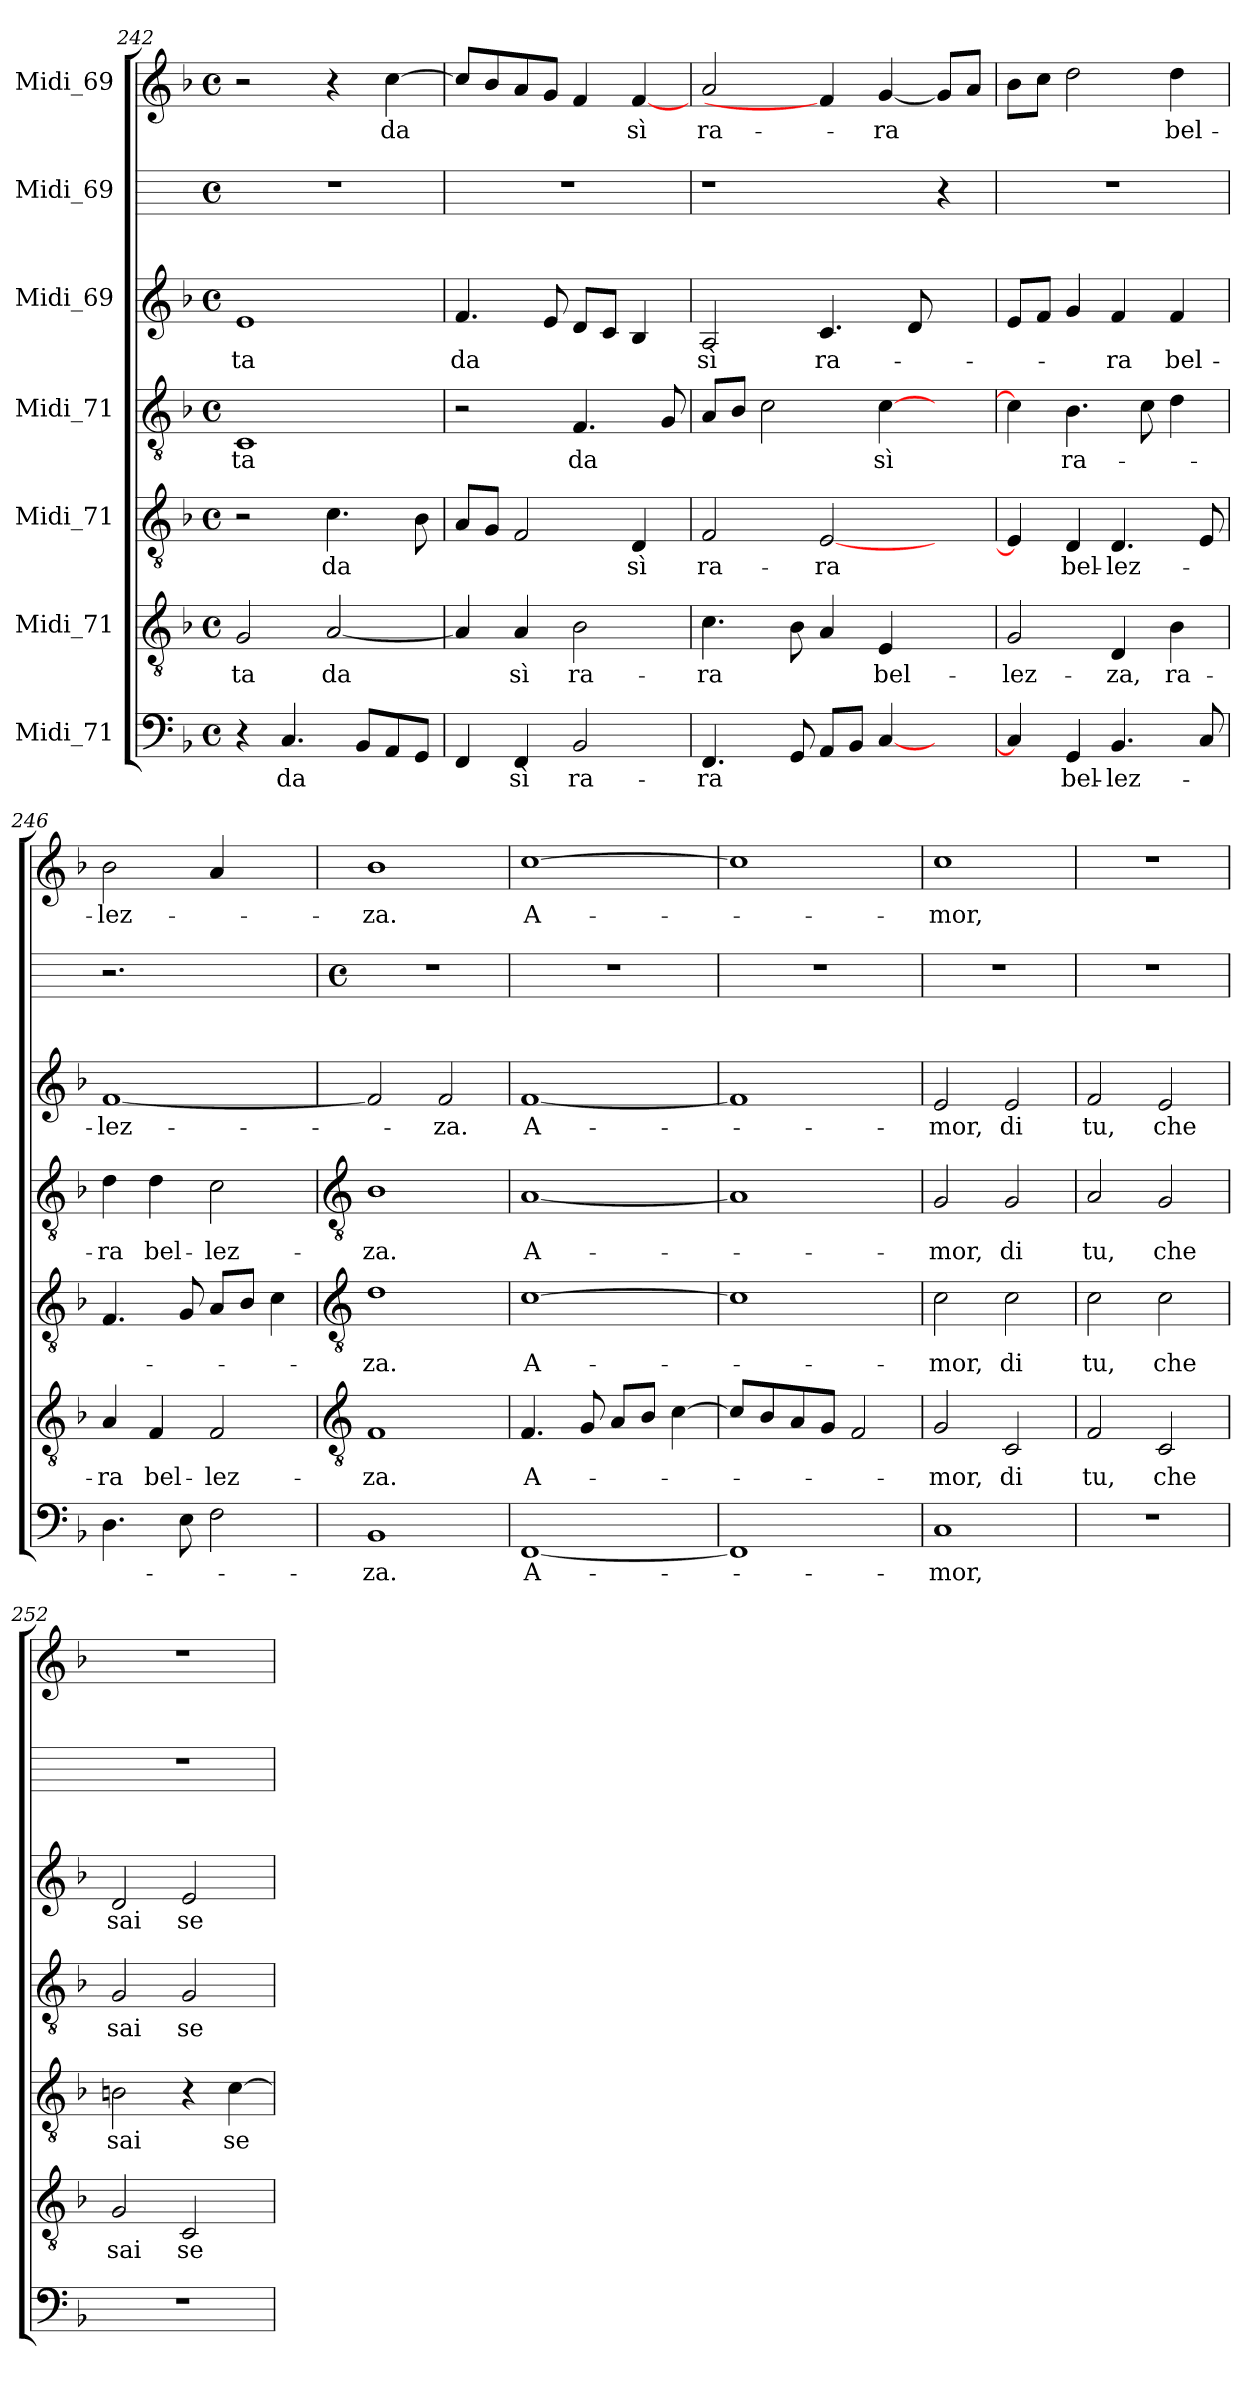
**kern	**text	**kern	**text	**kern	**text	**kern	**text	**kern	**text	**kern	**kern	**text
*part7	*part7	*part6	*part6	*part5	*part5	*part4	*part4	*part3	*part3	*part2	*part1	*part1
*staff7	*staff7	*staff6	*staff6	*staff5	*staff5	*staff4	*staff4	*staff3	*staff3	*staff2	*staff1	*staff1
*I"Midi_71	*	*I"Midi_71	*	*I"Midi_71	*	*I"Midi_71	*	*I"Midi_69	*	*I"Midi_69	*I"Midi_69	*
!!LO:LB:g=z
*clefF4	*	*clefGv2	*	*clefGv2	*	*clefGv2	*	*clefG2	*	*	*clefG2	*
*k[b-]	*	*k[b-]	*	*k[b-]	*	*k[b-]	*	*k[b-]	*	*	*k[b-]	*
*F:	*	*F:	*	*F:	*	*F:	*	*F:	*	*	*F:	*
*M4/4	*	*M4/4	*	*M4/4	*	*M4/4	*	*M4/4	*	*M4/4	*M4/4	*
*met(c)	*	*met(c)	*	*met(c)	*	*met(c)	*	*met(c)	*	*met(c)	*met(c)	*
=242	=242	=242	=242	=242	=242	=242	=242	=242	=242	=242	=242	=242
!	!	!	!LO:LY:b	!	!	!	!LO:LY:b	!	!LO:LY:b	!	!	!
4r	.	2G	-ta	2r	.	1C	-ta	1e	-ta	1r	2r	.
!	!LO:LY:b	!	!	!	!	!	!	!	!	!	!	!
4.C	da	.	.	.	.	.	.	.	.	.	.	.
!	!	!	!LO:LY:b	!	!LO:LY:b	!	!	!	!	!	!	!
.	.	[2A	da	4.c	da	.	.	.	.	.	4r	.
8BB-L	.	.	.	.	.	.	.	.	.	.	.	.
!	!	!	!	!	!	!	!	!	!	!	!	!LO:LY:b
8AA	.	.	.	.	.	.	.	.	.	.	[4cc	da
8GGJ	.	.	.	8B-	.	.	.	.	.	.	.	.
=243	=243	=243	=243	=243	=243	=243	=243	=243	=243	=243	=243	=243
!	!	!	!	!	!	!	!	!	!LO:LY:b	!	!	!
4FF	.	4A]	.	8AL	.	2r	.	4.f	da	1r	8ccL]	.
.	.	.	.	8GJ	.	.	.	.	.	.	8b-	.
!	!LO:LY:b	!	!LO:LY:b	!	!	!	!	!	!	!	!	!
4FF	sì	4A	sì	2F	.	.	.	.	.	.	8a	.
.	.	.	.	.	.	.	.	8e	.	.	8gJ	.
!	!LO:LY:b	!	!LO:LY:b	!	!	!	!LO:LY:b	!	!	!	!	!
2BB-	ra-	2B-	ra-	.	.	4.F	da	8dL	.	.	4f	.
.	.	.	.	.	.	.	.	8cJ	.	.	.	.
!	!	!	!	!	!LO:LY:b	!	!	!	!	!	!	!LO:LY:b
.	.	.	.	4D	sì	.	.	4B-	.	.	[4f	sì
.	.	.	.	.	.	8G	.	.	.	.	.	.
=244	=244	=244	=244	=244	=244	=244	=244	=244	=244	=244	=244	=244
!	!LO:LY:b	!	!LO:LY:b	!	!LO:LY:b	!	!	!	!LO:LY:b	!	!	!LO:LY:b
4.FF	-ra	4.c	-ra	2F	ra-	8AL	.	2A	sì	1r	2a	ra-
.	.	.	.	.	.	8B-J	.	.	.	.	.	.
.	.	.	.	.	.	2c	.	.	.	.	.	.
8GG	.	8B-	.	.	.	.	.	.	.	.	.	.
!	!	!	!	!	!LO:LY:b	!	!	!	!LO:LY:b	!	!	!
8AAL	.	4A	.	[2E	-ra	.	.	4.c	ra-	.	4f]	.
8BB-J	.	.	.	.	.	.	.	.	.	.	.	.
!	!	!	!LO:LY:b	!	!	!	!LO:LY:b	!	!	!	!	!LO:LY:b
[4C	.	4E	bel-	.	.	[4c	sì	.	.	.	[4g	-ra
.	.	.	.	.	.	.	.	8d	.	.	.	.
4ryy	.	4ryy	.	4ryy	.	4ryy	.	4ryy	.	4r	8gL]	.
.	.	.	.	.	.	.	.	.	.	.	8aJ	.
=245	=245	=245	=245	=245	=245	=245	=245	=245	=245	=245	=245	=245
!	!	!	!LO:LY:b	!	!	!	!	!	!	!	!	!
4C]	.	2G	-lez-	4E]	.	4c]	.	8eL	.	1r	8b-L	.
.	.	.	.	.	.	.	.	8fJ	.	.	8ccJ	.
!	!LO:LY:b	!	!	!	!LO:LY:b	!	!LO:LY:b	!	!	!	!	!
4GG	bel-	.	.	4D	bel-	4.B-	ra-	4g	.	.	2dd	.
!	!LO:LY:b	!	!LO:LY:b	!	!LO:LY:b	!	!	!	!LO:LY:b	!	!	!
4.BB-	-lez-	4D	-za,	4.D	-lez-	.	.	4f	-ra	.	.	.
.	.	.	.	.	.	8c	.	.	.	.	.	.
!	!	!	!LO:LY:b	!	!	!	!	!	!LO:LY:b	!	!	!LO:LY:b
.	.	4B-	ra-	.	.	4d	.	4f	bel-	.	4dd	bel-
8C	.	.	.	8E	.	.	.	.	.	.	.	.
=246	=246	=246	=246	=246	=246	=246	=246	=246	=246	=246	=246	=246
!	!	!	!LO:LY:b	!	!	!	!LO:LY:b	!	!LO:LY:b	!	!	!LO:LY:b
4.D	.	4A	-ra	4.F	.	4d	-ra	[1f	-lez-	2.r	2b-	-lez-
!	!	!	!LO:LY:b	!	!	!	!LO:LY:b	!	!	!	!	!
.	.	4F	bel-	.	.	4d	bel-	.	.	.	.	.
8E	.	.	.	8G	.	.	.	.	.	.	.	.
!	!	!	!LO:LY:b	!	!	!	!LO:LY:b	!	!	!	!	!
2F	.	2F	-lez-	8AL	.	2c	-lez-	.	.	.	4a	.
.	.	.	.	8B-J	.	.	.	.	.	.	.	.
.	.	.	.	4c	.	.	.	.	.	4ryy	4ryy	.
!!LO:LB:g=z
=247	=247	=247	=247	=247	=247	=247	=247	=247	=247	=247	=247	=247
*	*	*clefGv2	*	*clefGv2	*	*clefGv2	*	*	*	*	*	*
*	*	*	*	*	*	*	*	*	*	*M4/4	*	*
*	*	*	*	*	*	*	*	*	*	*met(c)	*	*
!	!LO:LY:b	!	!LO:LY:b	!	!LO:LY:b	!	!LO:LY:b	!	!	!	!	!LO:LY:b
1BB-	-za.	1F	-za.	1d	-za.	1B-	-za.	2f]	.	1r	1b-	-za.
!	!	!	!	!	!	!	!	!	!LO:LY:b	!	!	!
.	.	.	.	.	.	.	.	2f	-za.	.	.	.
=248	=248	=248	=248	=248	=248	=248	=248	=248	=248	=248	=248	=248
!	!LO:LY:b	!	!LO:LY:b	!	!LO:LY:b	!	!LO:LY:b	!	!LO:LY:b	!	!	!LO:LY:b
[1FF	A-	4.F	A-	[1c	A-	[1A	A-	[1f	A-	1r	[1cc	A-
.	.	8G	.	.	.	.	.	.	.	.	.	.
.	.	8AL	.	.	.	.	.	.	.	.	.	.
.	.	8B-J	.	.	.	.	.	.	.	.	.	.
.	.	[4c	.	.	.	.	.	.	.	.	.	.
=249	=249	=249	=249	=249	=249	=249	=249	=249	=249	=249	=249	=249
1FF]	.	8cL]	.	1c]	.	1A]	.	1f]	.	1r	1cc]	.
.	.	8B-	.	.	.	.	.	.	.	.	.	.
.	.	8A	.	.	.	.	.	.	.	.	.	.
.	.	8GJ	.	.	.	.	.	.	.	.	.	.
.	.	2F	.	.	.	.	.	.	.	.	.	.
=250	=250	=250	=250	=250	=250	=250	=250	=250	=250	=250	=250	=250
!	!LO:LY:b	!	!LO:LY:b	!	!LO:LY:b	!	!LO:LY:b	!	!LO:LY:b	!	!	!LO:LY:b
1C	-mor,	2G	-mor,	2c	-mor,	2G	-mor,	2e	-mor,	1r	1cc	-mor,
!	!	!	!LO:LY:b	!	!LO:LY:b	!	!LO:LY:b	!	!LO:LY:b	!	!	!
.	.	2C	di	2c	di	2G	di	2e	di	.	.	.
=251	=251	=251	=251	=251	=251	=251	=251	=251	=251	=251	=251	=251
!	!	!	!LO:LY:b	!	!LO:LY:b	!	!LO:LY:b	!	!LO:LY:b	!	!	!
1r	.	2F	tu,	2c	tu,	2A	tu,	2f	tu,	1r	1r	.
!	!	!	!LO:LY:b	!	!LO:LY:b	!	!LO:LY:b	!	!LO:LY:b	!	!	!
.	.	2C	che	2c	che	2G	che	2e	che	.	.	.
=252	=252	=252	=252	=252	=252	=252	=252	=252	=252	=252	=252	=252
!	!	!	!LO:LY:b	!	!LO:LY:b	!	!LO:LY:b	!	!LO:LY:b	!	!	!
1r	.	2G	sai	2Bn	sai	2G	sai	2d	sai	1r	1r	.
!	!	!	!LO:LY:b	!	!	!	!LO:LY:b	!	!LO:LY:b	!	!	!
.	.	2C	se	4r	.	2G	se	2e	se	.	.	.
!	!	!	!	!	!LO:LY:b	!	!	!	!	!	!	!
.	.	.	.	[4c	se	.	.	.	.	.	.	.
=	=	=	=	=	=	=	=	=	=	=	=	=
*-	*-	*-	*-	*-	*-	*-	*-	*-	*-	*-	*-	*-
